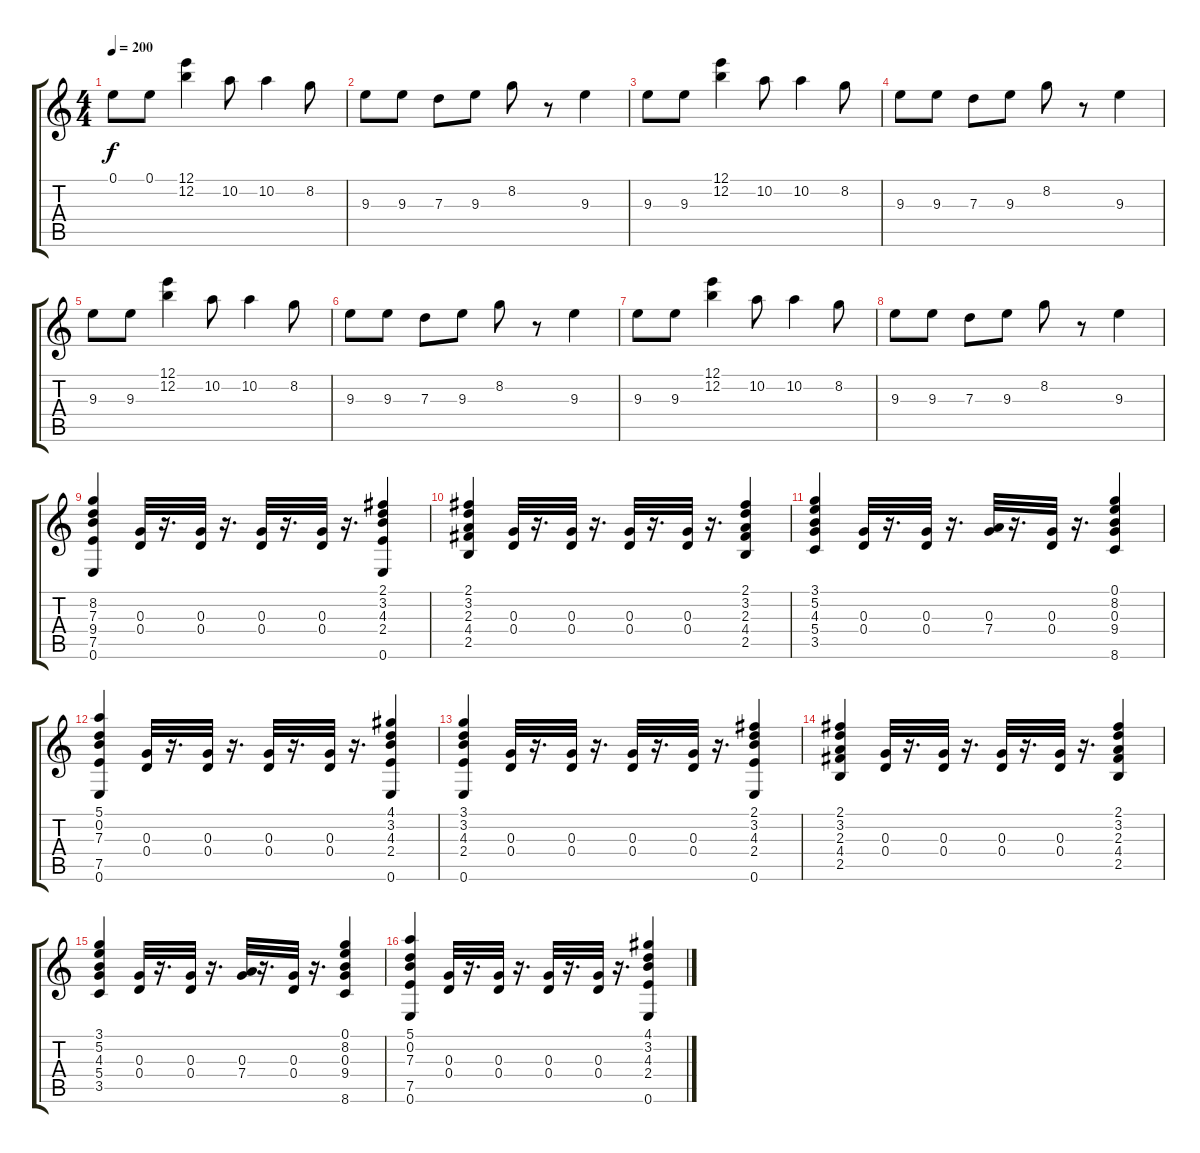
\track "" {instrument acousticguitarsteel}
\staff {score tabs}
\tuning (E4 B3 G3 D3 A2 E2) {hide}
\ts (4 4)
\tempo 200
\clef g2
\ks c
0.1.8{dy f} 0.1.8 (12.1 12.2).4 10.2.8 10.2.4 8.2.8 |
9.3.8 9.3.8 7.3.8 9.3.8 8.2.8 r.8 9.3.4 |
9.3.8 9.3.8 (12.1 12.2).4 10.2.8 10.2.4 8.2.8 |
9.3.8 9.3.8 7.3.8 9.3.8 8.2.8 r.8 9.3.4 |
9.3.8 9.3.8 (12.1 12.2).4 10.2.8 10.2.4 8.2.8 |
9.3.8 9.3.8 7.3.8 9.3.8 8.2.8 r.8 9.3.4 |
9.3.8 9.3.8 (12.1 12.2).4 10.2.8 10.2.4 8.2.8 |
9.3.8 9.3.8 7.3.8 9.3.8 8.2.8 r.8 9.3.4 |
(8.2 7.3 9.4 7.5 0.6).4 (0.3 0.4).32 r.16{d} (0.3 0.4).32 r.16{d} (0.3 0.4).32 r.16{d} (0.3 0.4).32 r.16{d} (2.1 3.2 4.3 2.4 0.6).4 |
(2.1 3.2 2.3 4.4 2.5).4 (0.3 0.4).32 r.16{d} (0.3 0.4).32 r.16{d} (0.3 0.4).32 r.16{d} (0.3 0.4).32 r.16{d} (2.1 3.2 2.3 4.4 2.5).4 |
(3.1 5.2 4.3 5.4 3.5).4 (0.3 0.4).32 r.16{d} (0.3 0.4).32 r.16{d} (0.3 7.4).32 r.16{d} (0.3 0.4).32 r.16{d} (0.1 8.2 0.3 9.4 8.6).4 |
(5.1 0.2 7.3 7.5 0.6).4 (0.3 0.4).32 r.16{d} (0.3 0.4).32 r.16{d} (0.3 0.4).32 r.16{d} (0.3 0.4).32 r.16{d} (4.1 3.2 4.3 2.4 0.6).4 |
(3.1 3.2 4.3 2.4 0.6).4 (0.3 0.4).32 r.16{d} (0.3 0.4).32 r.16{d} (0.3 0.4).32 r.16{d} (0.3 0.4).32 r.16{d} (2.1 3.2 4.3 2.4 0.6).4 |
(2.1 3.2 2.3 4.4 2.5).4 (0.3 0.4).32 r.16{d} (0.3 0.4).32 r.16{d} (0.3 0.4).32 r.16{d} (0.3 0.4).32 r.16{d} (2.1 3.2 2.3 4.4 2.5).4 |
(3.1 5.2 4.3 5.4 3.5).4 (0.3 0.4).32 r.16{d} (0.3 0.4).32 r.16{d} (0.3 7.4).32 r.16{d} (0.3 0.4).32 r.16{d} (0.1 8.2 0.3 9.4 8.6).4 |
(5.1 0.2 7.3 7.5 0.6).4 (0.3 0.4).32 r.16{d} (0.3 0.4).32 r.16{d} (0.3 0.4).32 r.16{d} (0.3 0.4).32 r.16{d} (4.1 3.2 4.3 2.4 0.6).4
